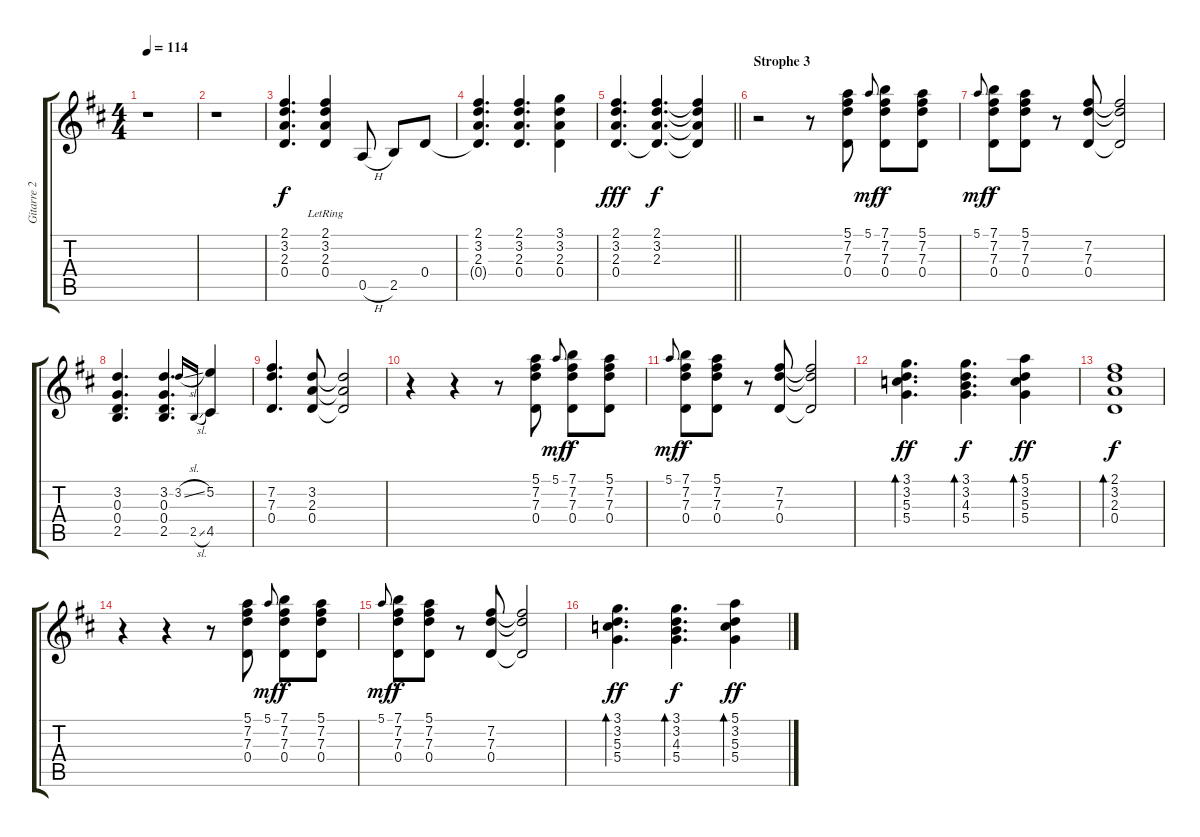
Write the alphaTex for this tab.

\track ("Gitarre 2 - Micha" "Gitarre 2 ") {instrument acousticguitarnylon}
\staff {score tabs}
\tuning (E4 B3 G3 D3 A2 E2) {hide}
\ts (4 4)
\tempo 114
\clef g2
\ks d
r.1{dy f} |
r.1 |
(2.1 3.2 2.3 0.4).4{d} (2.1{lr} 3.2{lr} 2.3{lr} 0.4).4 0.5{h}.8 2.5.8 0.4.8 |
(2.1 3.2 2.3 0.4{t}).4{d} (2.1 3.2 2.3 0.4).4{d} (3.1 3.2 2.3 0.4).4 |
\barLineRight lightlight
(2.1 3.2 2.3 0.4).4{d dy fff} (2.1 3.2 2.3 0.4{t}).4{d dy f} (2.1{t} 3.2{t} 2.3{t} 0.4{t}).4 |
\section ("" "Strophe 3")
r.2 r.8 (5.1 7.2 7.3 0.4).8 5.1.8{gr onbeat dy mf} (7.1 7.2 7.3 0.4).8{dy f} (5.1 7.2 7.3 0.4).8 |
5.1.8{gr onbeat dy mf} (7.1 7.2 7.3 0.4).8{dy f} (5.1 7.2 7.3 0.4).8 r.8 (7.2 7.3 0.4).8 (7.2{t} 7.3{t} 0.4{t}).2 |
(3.2 0.3 0.4 2.5).4{d} (3.2 0.3 0.4 2.5).4{d} 3.2{sl}.16{gr onbeat} 2.5{sl}.16{gr onbeat} (5.2 4.5).4 |
(7.2 7.3 0.4).4{d} (3.2 2.3 0.4).8 (3.2{t} 2.3{t} 0.4{t}).2 |
r.4 r.4 r.8 (5.1 7.2 7.3 0.4).8 5.1.8{gr onbeat dy mf} (7.1 7.2 7.3 0.4).8{dy f} (5.1 7.2 7.3 0.4).8 |
5.1.8{gr onbeat dy mf} (7.1 7.2 7.3 0.4).8{dy f} (5.1 7.2 7.3 0.4).8 r.8 (7.2 7.3 0.4).8 (7.2{t} 7.3{t} 0.4{t}).2 |
(3.1 3.2 5.3 5.4).4{d bd 120 dy ff} (3.1 3.2 4.3 5.4).4{d bd 120 dy f} (5.1 3.2 5.3 5.4).4{bd 120 dy ff} |
(2.1 3.2 2.3 0.4).1{bd 120 dy f} |
r.4 r.4 r.8 (5.1 7.2 7.3 0.4).8 5.1.8{gr onbeat dy mf} (7.1 7.2 7.3 0.4).8{dy f} (5.1 7.2 7.3 0.4).8 |
5.1.8{gr onbeat dy mf} (7.1 7.2 7.3 0.4).8{dy f} (5.1 7.2 7.3 0.4).8 r.8 (7.2 7.3 0.4).8 (7.2{t} 7.3{t} 0.4{t}).2 |
(3.1 3.2 5.3 5.4).4{d bd 120 dy ff} (3.1 3.2 4.3 5.4).4{d bd 120 dy f} (5.1 3.2 5.3 5.4).4{bd 120 dy ff}
